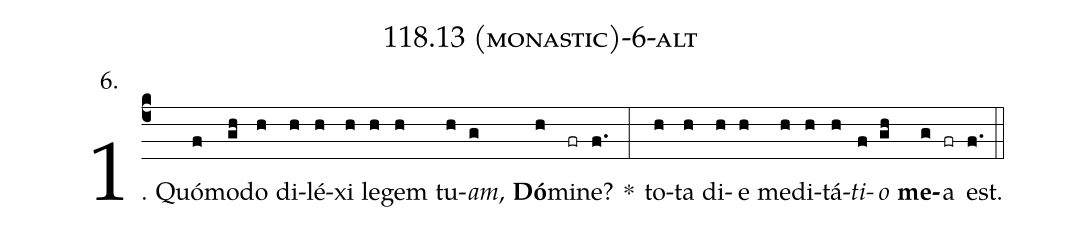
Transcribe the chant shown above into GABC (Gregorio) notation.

name: 118.13 (monastic)-6-alt;
annotation: 6.;
%%
(c4)1. Quó(f)mo(gh)do(h) di(h)lé(h)xi(h) le(h)gem(h) tu(h)<i>am</i>,(g) <b>Dó</b>(h)mi(fr)ne?(f.) *(:) to(h)ta(h) di(h)e(h) me(h)di(h)tá(h)<i>ti</i>(f)<i>o</i>(gh) <b>me</b>(g)a(fr) est.(f.) (::)
